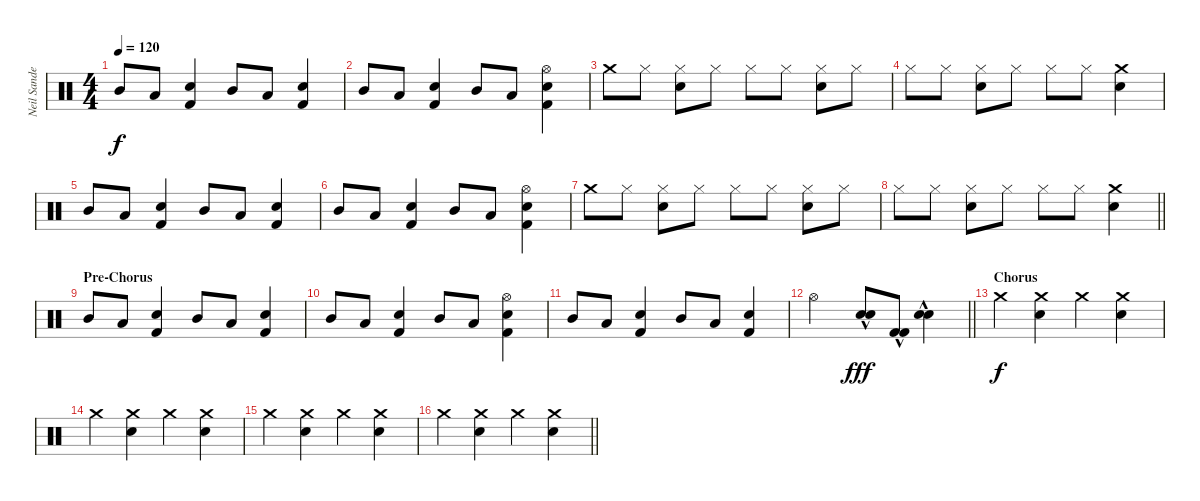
\track ("Neil Sanderson (Drums)" "Neil Sande") {instrument percussion}
\staff {score}
\articulation defaults
\ts (4 4)
\tempo 120
\clef neutral
\ks c "Mid Tom (hit)".8{dy f} "Low Tom (hit)".8
("Electric Snare (hit)" "Kick (hit) 2").4 "Mid Tom (hit)".8 "Low Tom (hit)".8 ("Electric Snare (hit)" "Kick (hit) 2").4 |
"Mid Tom (hit)".8 "Low Tom (hit)".8 ("Electric Snare (hit)" "Kick (hit) 2").4 "Mid Tom (hit)".8 "Low Tom (hit)".8 ("Hi-Hat (open)" "Electric Snare (hit)" "Kick (hit) 2").4 |
"Crash medium (hit)".8 "Hi-Hat (closed)".8 ("Hi-Hat (closed)" "Electric Snare (hit)").8 "Hi-Hat (closed)".8 "Hi-Hat (closed)".8 "Hi-Hat (closed)".8 ("Hi-Hat (closed)" "Electric Snare (hit)").8 "Hi-Hat (closed)".8 |
"Hi-Hat (closed)".8 "Hi-Hat (closed)".8 ("Hi-Hat (closed)" "Electric Snare (hit)").8 "Hi-Hat (closed)".8 "Hi-Hat (closed)".8 "Hi-Hat (closed)".8 ("Crash medium (hit)" "Electric Snare (hit)").4 |
"Mid Tom (hit)".8 "Low Tom (hit)".8 ("Electric Snare (hit)" "Kick (hit) 2").4 "Mid Tom (hit)".8 "Low Tom (hit)".8 ("Electric Snare (hit)" "Kick (hit) 2").4 |
"Mid Tom (hit)".8 "Low Tom (hit)".8 ("Electric Snare (hit)" "Kick (hit) 2").4 "Mid Tom (hit)".8 "Low Tom (hit)".8 ("Hi-Hat (open)" "Electric Snare (hit)" "Kick (hit) 2").4 |
"Crash medium (hit)".8 "Hi-Hat (closed)".8 ("Hi-Hat (closed)" "Electric Snare (hit)").8 "Hi-Hat (closed)".8 "Hi-Hat (closed)".8 "Hi-Hat (closed)".8 ("Hi-Hat (closed)" "Electric Snare (hit)").8 "Hi-Hat (closed)".8 |
\barLineRight lightlight "Hi-Hat (closed)".8 "Hi-Hat (closed)".8
("Hi-Hat (closed)" "Electric Snare (hit)").8 "Hi-Hat (closed)".8 "Hi-Hat (closed)".8 "Hi-Hat (closed)".8 ("Crash medium (hit)" "Electric Snare (hit)").4 |
\section ("" "Pre-Chorus")
"Mid Tom (hit)".8 "Low Tom (hit)".8 ("Electric Snare (hit)" "Kick (hit) 2").4 "Mid Tom (hit)".8 "Low Tom (hit)".8 ("Electric Snare (hit)" "Kick (hit) 2").4 |
"Mid Tom (hit)".8 "Low Tom (hit)".8 ("Electric Snare (hit)" "Kick (hit) 2").4 "Mid Tom (hit)".8 "Low Tom (hit)".8 ("Hi-Hat (open)" "Electric Snare (hit)" "Kick (hit) 2").4 |
"Mid Tom (hit)".8 "Low Tom (hit)".8 ("Electric Snare (hit)" "Kick (hit) 2").4 "Mid Tom (hit)".8 "Low Tom (hit)".8 ("Electric Snare (hit)" "Kick (hit) 2").4 |
\barLineRight lightlight "Hi-Hat (open)".2
("Electric Snare (hit)"{hac} "Electric Snare (hit)"{hac}).8{dy fff} ("Kick (hit) 2"{hac} "Kick (hit) 2"{hac}).8 ("Electric Snare (hit)"{hac} "Electric Snare (hit)"{hac}).4 |
\section ("" "Chorus")
"Crash medium (hit)".4{dy f} ("Crash medium (hit)" "Electric Snare (hit)").4 "Crash medium (hit)".4 ("Crash medium (hit)" "Electric Snare (hit)").4 |
"Crash medium (hit)".4 ("Crash medium (hit)" "Electric Snare (hit)").4 "Crash medium (hit)".4 ("Crash medium (hit)" "Electric Snare (hit)").4 |
"Crash medium (hit)".4 ("Crash medium (hit)" "Electric Snare (hit)").4 "Crash medium (hit)".4 ("Crash medium (hit)" "Electric Snare (hit)").4 |
\barLineRight lightlight "Crash medium (hit)".4
("Crash medium (hit)" "Electric Snare (hit)").4 "Crash medium (hit)".4 ("Crash medium (hit)" "Electric Snare (hit)").4
